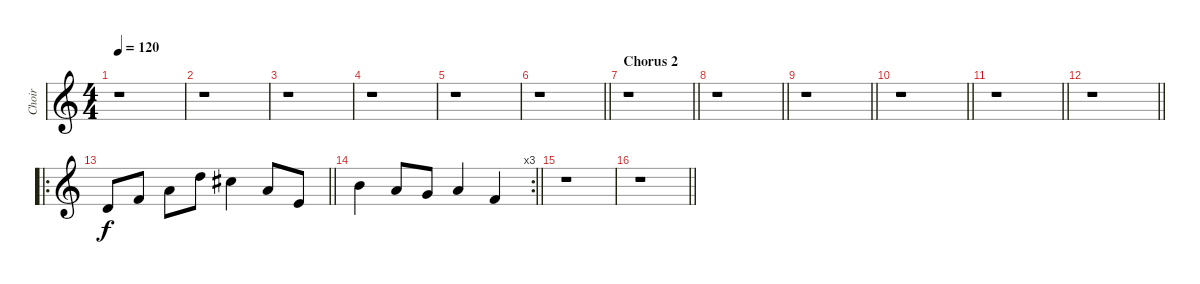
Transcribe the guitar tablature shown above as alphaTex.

\track ("Choir" "Choir") {instrument choiraahs}
\staff {score}
\tuning (E4 B3 G3 D3 A2 E2) {hide}
\ts (4 4)
\tempo 120
\clef g2
\ks c
r.1{dy f} |
r.1 |
r.1 |
r.1 |
r.1 |
\barLineRight lightlight
r.1 |
\section ("" "Chorus 2")
\barLineRight lightlight
r.1 |
\barLineRight lightlight
r.1 |
\barLineRight lightlight
r.1 |
\barLineRight lightlight
r.1 |
\barLineRight lightlight
r.1 |
\barLineRight lightlight
r.1 |
\ro
\barLineRight lightlight
3.2.8 1.1.8 5.1.8 10.1.8 9.1.4 10.2.8 9.3.8 |
\rc 3
\barLineRight lightlight
7.1.4 5.1.8 3.1.8 5.1.4 6.2.4 |
r.1 |
\barLineRight lightlight
r.1
